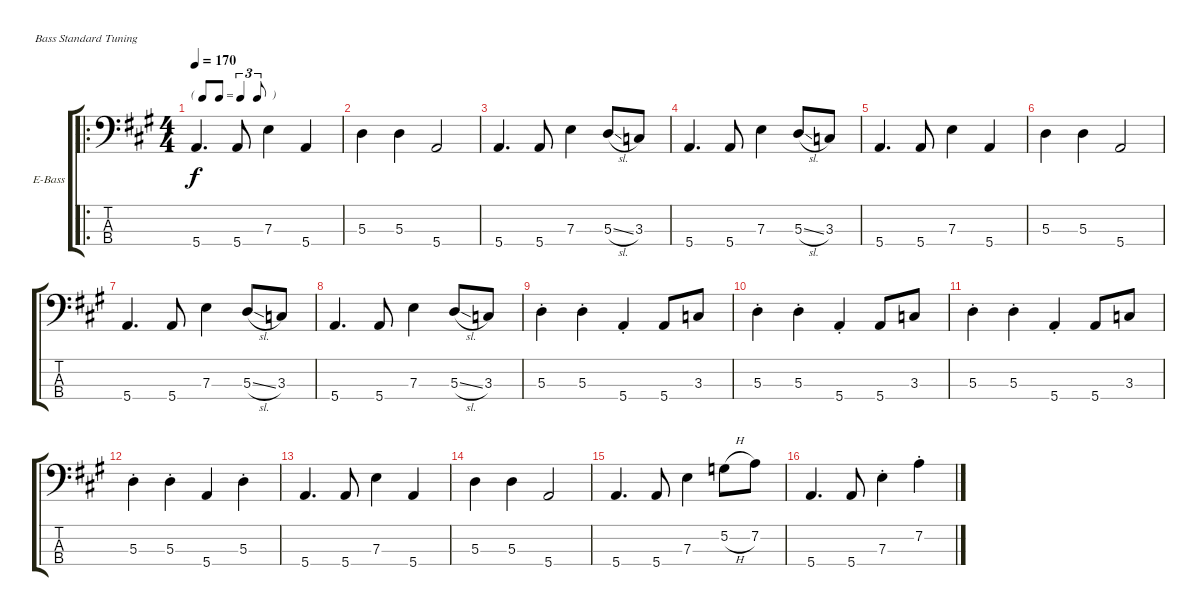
\bracketExtendMode groupsimilarinstruments
\firstSystemTrackNameOrientation horizontal
\otherSystemsTrackNameOrientation horizontal
\track ("McCartney" "E-Bass") {instrument electricbassfinger}
\staff {score tabs}
\tuning (G2 D2 A1 E1)
\ro
\ts (4 4)
\tf triplet8th
\tempo 170
\clef f4
\ks a
5.4.4{d dy f} 5.4.8 7.3.4 5.4.4 |
5.3.4 5.3.4 5.4.2 |
5.4.4{d} 5.4.8 7.3.4 5.3{sl}.8 3.3.8 |
5.4.4{d} 5.4.8 7.3.4 5.3{sl}.8 3.3.8 |
5.4.4{d} 5.4.8 7.3.4 5.4.4 |
5.3.4 5.3.4 5.4.2 |
5.4.4{d} 5.4.8 7.3.4 5.3{sl}.8 3.3.8 |
5.4.4{d} 5.4.8 7.3.4 5.3{sl}.8 3.3.8 |
5.3{st}.4 5.3{st}.4 5.4{st}.4 5.4.8 3.3.8 |
5.3{st}.4 5.3{st}.4 5.4{st}.4 5.4.8 3.3.8 |
5.3{st}.4 5.3{st}.4 5.4{st}.4 5.4.8 3.3.8 |
5.3{st}.4 5.3{st}.4 5.4.4 5.3{st}.4 |
5.4.4{d} 5.4.8 7.3.4 5.4.4 |
5.3.4 5.3.4 5.4.2 |
5.4.4{d} 5.4.8 7.3.4 5.2{h}.8 7.2.8 |
5.4.4{d} 5.4.8 7.3{st}.4 7.2{st}.4
